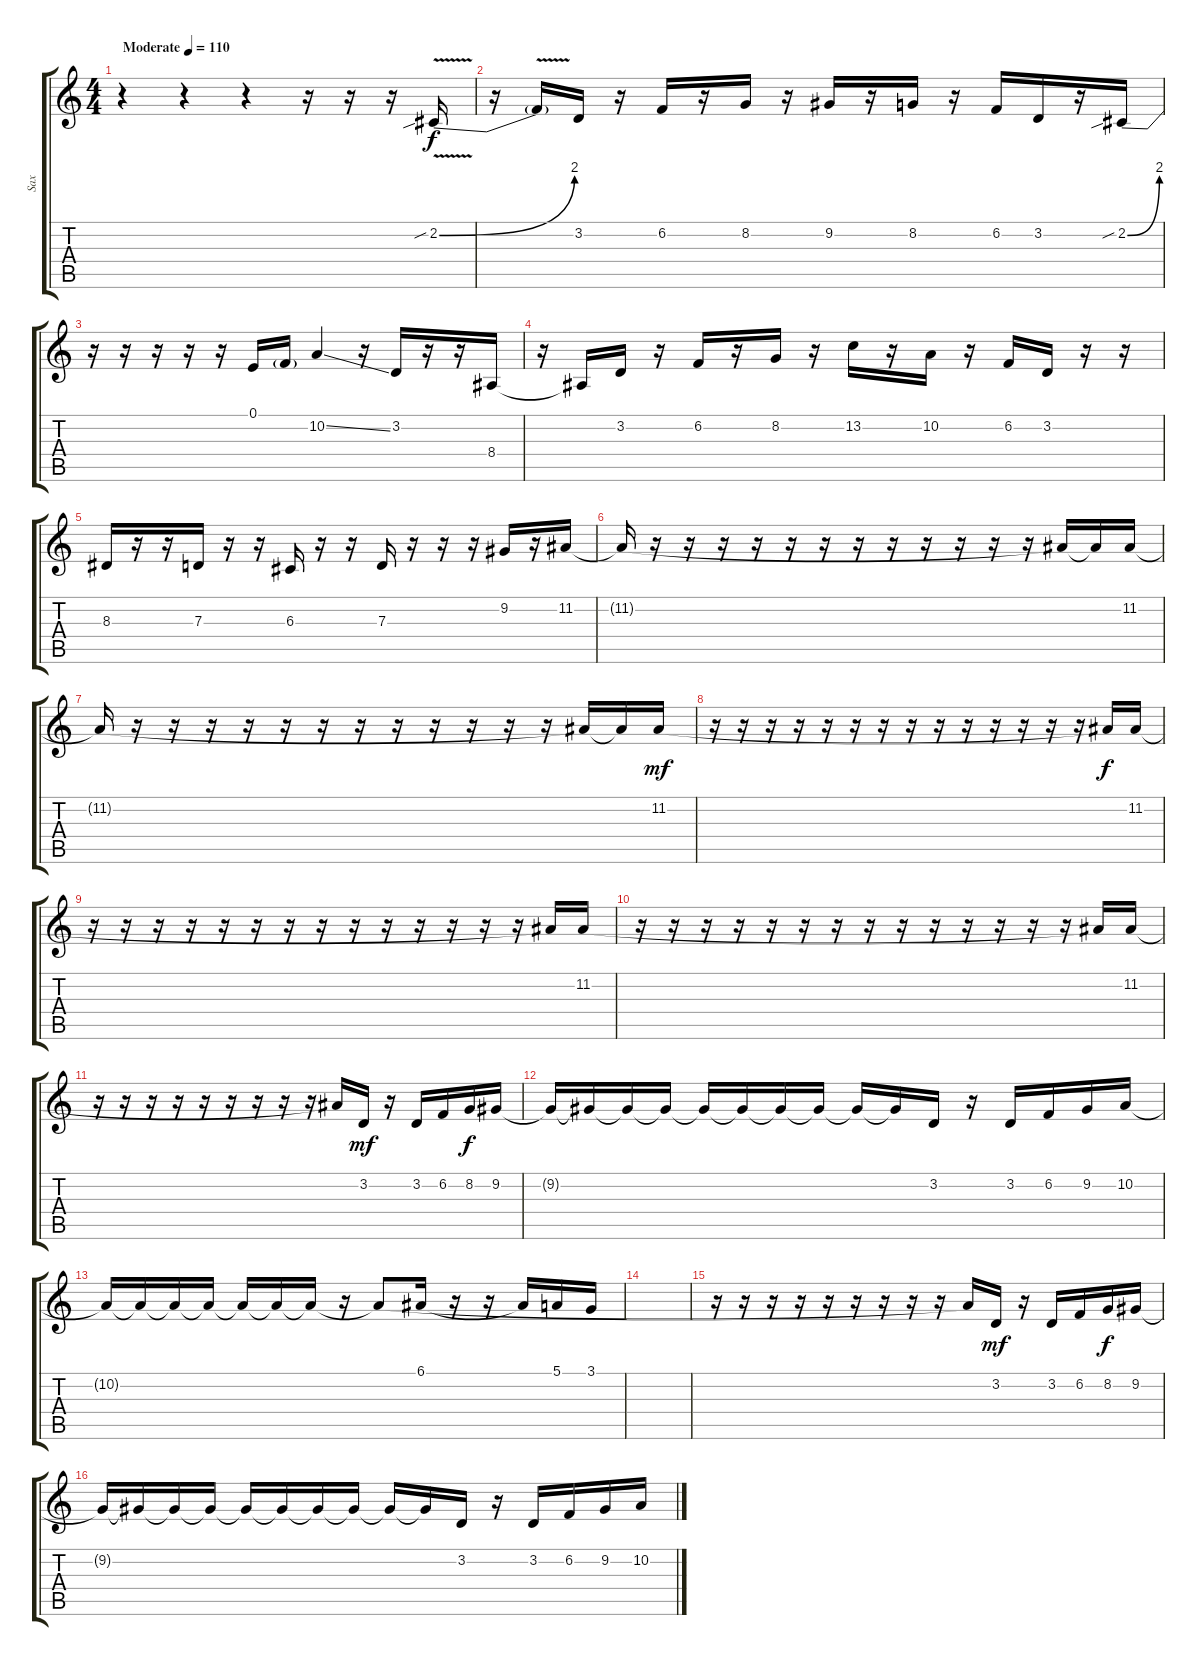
\track ("Sax" "Sax") {instrument brasssection}
\staff {score tabs}
\tuning (E4 B3 G3 D3 A2 E2) {hide}
\ts (4 4)
\tempo (110 "Moderate")
\clef g2
\ks c
r.4{dy f instrument brasssection} r.4 r.4 r.16 r.16 r.16 2.2{be (bend 0 0 60 8) v sib}.16 |
r.16 2.2{t}.16 3.2.16 r.16 6.2.16 r.16 8.2.16 r.16 9.2.16 r.16 8.2.16 r.16 6.2.16 3.2.16 r.16 2.2{be (bend 0 0 60 8) sib}.16 |
r.16 r.16 r.16 r.16 r.16 0.1.16 2.2{t}.16 10.2{ss}.4 r.16 3.2.16 r.16 r.16 8.4.16 |
r.16 8.4{t}.16 3.2.16 r.16 6.2.16 r.16 8.2.16 r.16 13.2.16 r.16 10.2.16 r.16 6.2.16 3.2.16 r.16 r.16 |
8.3.16 r.16 r.16 7.3.16 r.16 r.16 6.3.16 r.16 r.16 7.3.16 r.16 r.16 r.16 9.2.16 r.16 11.2.16 |
11.2{t}.16 r.16 r.16 r.16 r.16 r.16 r.16 r.16 r.16 r.16 r.16 r.16 r.16 11.2{t}.16 11.2{t}.16 11.2.16 |
11.2{t}.16 r.16 r.16 r.16 r.16 r.16 r.16 r.16 r.16 r.16 r.16 r.16 r.16 11.2{t}.16 11.2{t}.16 11.2.16{dy mf} |
r.16 r.16 r.16 r.16 r.16 r.16 r.16 r.16 r.16 r.16 r.16 r.16 r.16 r.16 11.2{t}.16{dy f} 11.2.16 |
r.16 r.16 r.16 r.16 r.16 r.16 r.16 r.16 r.16 r.16 r.16 r.16 r.16 r.16 11.2{t}.16 11.2.16 |
r.16 r.16 r.16 r.16 r.16 r.16 r.16 r.16 r.16 r.16 r.16 r.16 r.16 r.16 11.2{t}.16 11.2.16 |
r.16 r.16 r.16 r.16 r.16 r.16 r.16 r.16 r.16 11.2{t}.16 3.2.16{dy mf} r.16 3.2.16 6.2.16 8.2.16{dy f} 9.2.16 |
9.2{t}.16 9.2{t}.16 9.2{t}.16 9.2{t}.16 9.2{t}.16 9.2{t}.16 9.2{t}.16 9.2{t}.16 9.2{t}.16 9.2{t}.16 3.2.16 r.16 3.2.16 6.2.16 9.2.16 10.2.16 |
10.2{t}.16 10.2{t}.16 10.2{t}.16 10.2{t}.16 10.2{t}.16 10.2{t}.16 10.2{t}.16 r.16 10.2{t}.8 6.1.16 r.16 r.16 6.1{t}.16 5.1.16 3.1.16 |
|
r.16 r.16 r.16 r.16 r.16 r.16 r.16 r.16 r.16 10.2{t}.16 3.2.16{dy mf} r.16 3.2.16 6.2.16 8.2.16{dy f} 9.2.16 |
9.2{t}.16 9.2{t}.16 9.2{t}.16 9.2{t}.16 9.2{t}.16 9.2{t}.16 9.2{t}.16 9.2{t}.16 9.2{t}.16 9.2{t}.16 3.2.16 r.16 3.2.16 6.2.16 9.2.16 10.2.16
